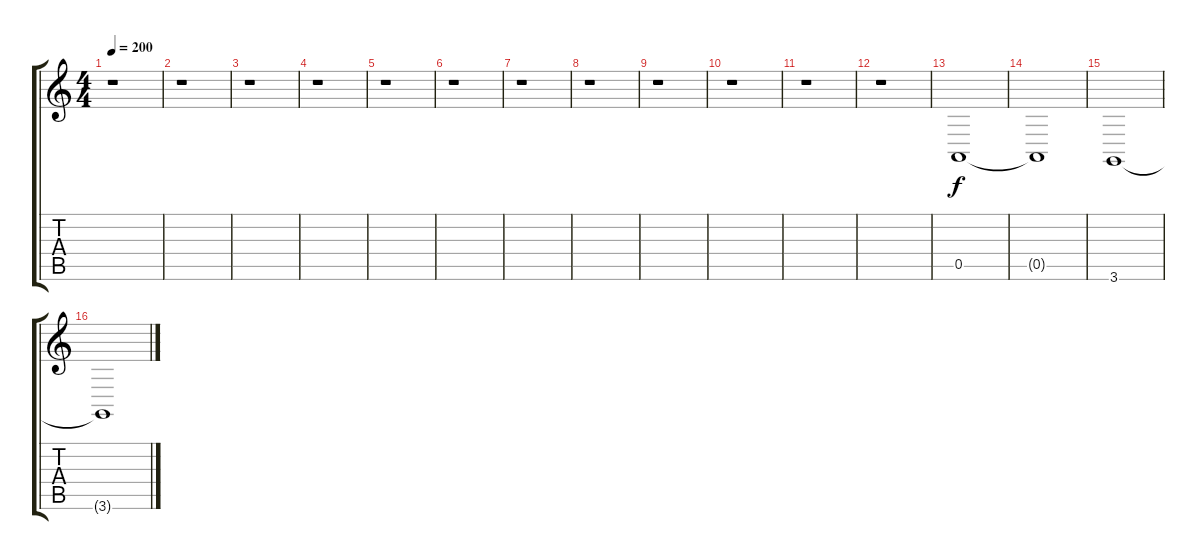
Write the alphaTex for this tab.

\track "" {instrument trombone}
\staff {score tabs}
\tuning (E4 B3 G3 D3 A2 E2) {hide}
\ts (4 4)
\tempo 200
\clef g2
\ks c
r.1{dy f} |
r.1 |
r.1 |
r.1 |
r.1 |
r.1 |
r.1 |
r.1 |
r.1 |
r.1 |
r.1 |
r.1 |
0.5.1{volume 15} |
0.5{t}.1 |
3.6.1{volume 14} |
3.6{t}.1
